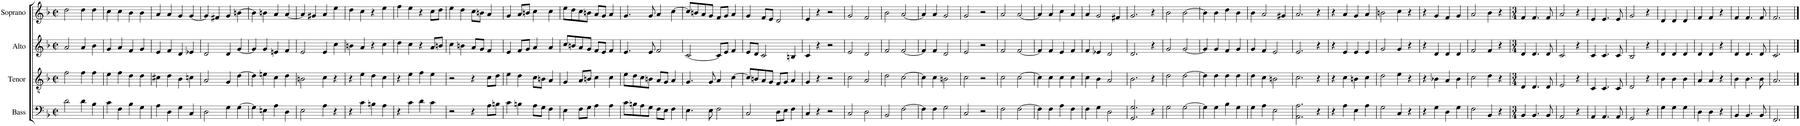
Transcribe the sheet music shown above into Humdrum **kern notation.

**kern	**kern	**kern	**kern
*part4	*part3	*part2	*part1
*staff4	*staff3	*staff2	*staff1
*I"Bass	*I"Tenor	*I"Alto	*I"Soprano
*I'B.	*I'T.	*I'A.	*I'S.
*clefF4	*clefGv2	*clefG2	*clefG2
*k[b-]	*k[b-]	*k[b-]	*k[b-]
*M2/2	*M2/2	*M2/2	*M2/2
*met(c|)	*met(c|)	*met(c|)	*met(c|)
=1	=1	=1	=1
2d\	2f\	2a/	2dd\
4d\	4f\	4a/	4dd\
4B-\	4f\	4b-\	4dd\
=2	=2	=2	=2
4c\	4e\	4g/	4cc\
4F\	4f\	4a/	4cc\
4B-\	4d\	4f/	4b-\
4G\	4d\	4g/	4b-\
=3	=3	=3	=3
4A\	4c#X\	4e/	4a/
4D\	4d\	4f/	4a/
4G\	4B-\	4d/	4g/
4C/	4cn\	4e-X/	[4g/
=4	=4	=4	=4
2D\	2A/	2d/	4g/]
.	.	.	4f#X/
4G\	4G/	4d/	4g/
[4G\	[4d\	[4g/	[4bn\
=5	=5	=5	=5
4G\]	4d\]	4g/]	4b\]
4En\	4en\	4g/	4bn\
4A\	4c\	4en/	4a/
4D\	4d\	4f/	[4a/
=6	=6	=6	=6
2E\	2Bn\	2e/	4a/]
.	.	.	4g#X/
4A\	4c\	4e/	4a/
4r	4r	4cc\	4ee\
=7	=7	=7	=7
4r	4r	4bn\	4dd\
4c\	4e\	4a/	4cc\
4Bn\	4d\	4r	4r
4A\	4c\	4cc\	4ee\
=8	=8	=8	=8
4r	4r	4dd\	4ff\
4c\	4e\	4cc\	4ee\
4d\	4f\	4r	4r
4c\	4e\	8a/L	8cc\L
.	.	8bn/J	8dd\J
=9	=9	=9	=9
2r	2r	4cc\	4ee\
.	.	4bn\	4dd\
4r	4r	8a/L	8cc\L
.	.	8g/J	8bn\J
8A\L	8c\L	4f/	4a/
8Bn\J	8d\J	.	.
=10	=10	=10	=10
4c\	4e\	4e/	4g/
4Bn\	4d\	8f/L	8a/L
.	.	8g/J	8bn/J
8A\L	8c\L	4a/	4cc\
8G\J	8Bn\J	.	.
4F\	4A/	4a/	4cc\
=11	=11	=11	=11
4E\	4G/	8cc/L	8ee\L
.	.	8bn/	8dd\
8F\L	8A/L	8a/	8cc\
8G\J	8Bn/J	8g/J	8bn\J
4A\	4c\	8f/L	8a/L
.	.	8e/J	8g/J
4A\	4c\	4f/	4a/
=12	=12	=12	=12
8c\L	8e\L	4.e/	4.g/
8Bn\	8d\	.	.
8A\	8c\	.	.
8G\J	8Bn\J	8e/	8g/
8F\L	8A/L	2f/	4a/
8E\J	8G/J	.	.
4F\	4A/	.	[4cc\
=13	=13	=13	=13
4.E\	4.G/	[2c/	8cc/L]
.	.	.	8bn/
.	.	.	8a/
8E\	8G/	.	8g/J
2F\	4A/	8c/L]	8f/L
.	.	8e/J	8g/J
.	[4c\	4f/	4a/
=14	=14	=14	=14
2C/	8c/L]	8e/L	4g/
.	8Bn/	8d/J	.
.	8A/	2c/	8f/L
.	8G/J	.	8e/J
8D\L	8F/L	.	2d/
8E\J	8G/J	.	.
4F\	4A/	4Bn/	.
=15	=15	=15	=15
4C/	4G/	4c/	4e/
4r	4r	4r	4r
2r	2r	2r	2r
=16	=16	=16	=16
2C/	2c\	2e/	2g/
2D\	2A/	2d/	2f/
=17	=17	=17	=17
2BB-/	2d\	2f/	2b-\
[2F\	[2c\	[2f/	[2a/
=18	=18	=18	=18
4F\]	4c\]	4f/]	4a/]
4F\	4c\	4f/	4a/
2G\	2Bn\	2d/	2g/
=19	=19	=19	=19
2C/	2c\	2e/	2g/
2r	2r	2r	2r
=20	=20	=20	=20
2F\	2c\	2f/	2a/
[2F\	[2c\	[2f/	[2a/
=21	=21	=21	=21
4F\]	4c\]	4f/]	4a/]
4F\	4c\	4f/	4a/
4A\	4c\	4e/	4cc\
4F\	4c\	4f/	4a/
=22	=22	=22	=22
4F\	4c\	4f/	4a/
4G\	4B-\	4e-X/	2g/
2D\	2A/	2d/	.
.	.	.	4f#X/
=23	=23	=23	=23
2.GG/ 2.G/	2.B-\	2.d/	2.g/
4r	4r	4r	4r
=24	=24	=24	=24
2G\	2d\	2g/	2b-\
[2G\	[2d\	[2g/	[2b-\
=25	=25	=25	=25
4G\]	4d\]	4g/]	4b-\]
4G\	4d\	4g/	4b-\
4B-\	4d\	4f/	4dd\
4G\	4d\	4g/	4b-\
=26	=26	=26	=26
4G\	4d\	4g/	4b-\
4A\	4c\	4f/	2a/
2E\	2Bn\	2e/	.
.	.	.	4g#X/
=27	=27	=27	=27
2.AA\ 2.A\	2.c\	2.e/	2.a/
4r	4r	4r	4r
=28	=28	=28	=28
4r	4r	4r	4r
4A\	4c\	4e/	4a/
4E\	4Bn\	4e/	4g/
4A\	4c\	4e/	4a/
=29	=29	=29	=29
2G\	2d\	2g/	2bn\
4C/	4e\	4g/	4cc\
4r	4r	4r	4r
=30	=30	=30	=30
4r	4r	4r	4r
4G\	4B-X\	4d/	4g/
4D\	4A/	4d/	4f/
4G\	4B-\	4d/	4g/
=31	=31	=31	=31
2F\	2c\	2f/	2a/
4BB-/	4d\	4f/	4b-\
4r	4r	4r	4r
=32	=32	=32	=32
*M3/4	*M3/4	*M3/4	*M3/4
4BB-/	4D/	4d/	4f/
4.BB-/	4.D/	4.d/	4.f/
8BB-/	8D/	8d/	8f/
=33	=33	=33	=33
2AA/	2E/	2c/	2a/
4r	4r	4r	4r
=34	=34	=34	=34
4AA/	4C/	4c/	4e/
4.AA/	4.C/	4.c/	4.e/
8AA/	8C/	8c/	8e/
=35	=35	=35	=35
2GG/	2D/	2B-/	2g/
4r	4r	4r	4r
=36	=36	=36	=36
4G\	4B-\	4d/	4d/
4G\	4B-\	4d/	4d/
4G\	4B-\	4d/	4d/
=37	=37	=37	=37
4D\	4A/	4d/	4f/
4D\	4A/	4d/	4f/
4r	4r	4r	4r
=38	=38	=38	=38
4BB-/	4B-\	4d/	4f/
4.BB-/	4.B-\	4.d/	4.f/
8BB-/	8B-\	8d/	8f/
=39	=39	=39	=39
2.FF/	2.A/	2.c/	2.f/
==	==	==	==
*-	*-	*-	*-
